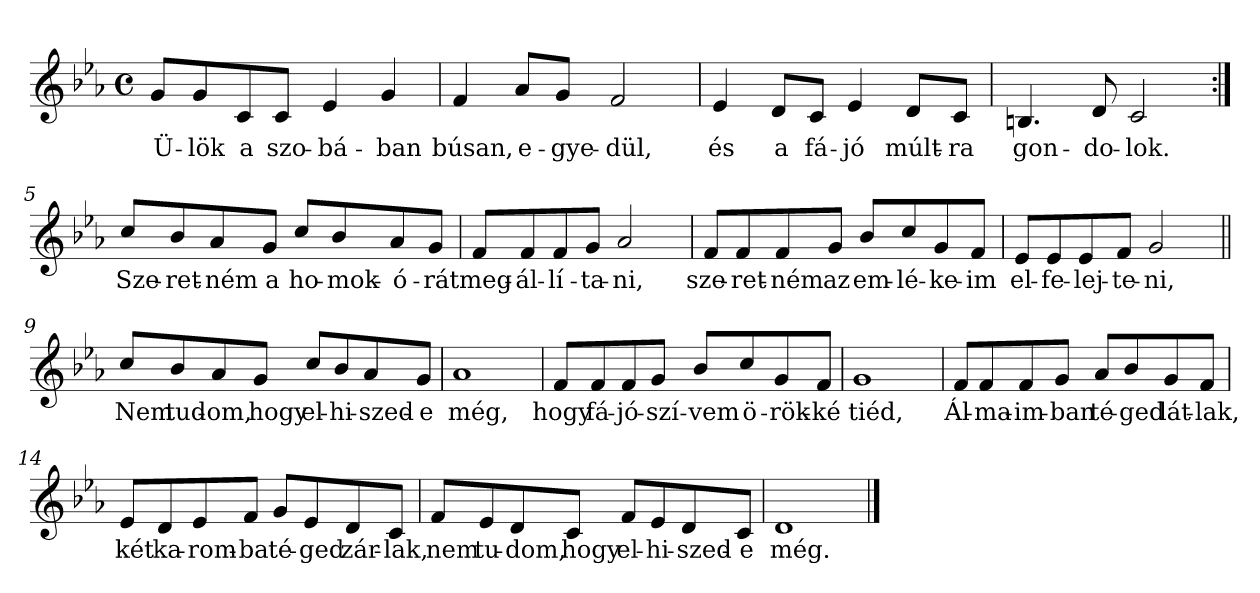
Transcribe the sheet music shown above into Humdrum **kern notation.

**kern	**text
*part1	*part1
*staff1	*staff1
*clefG2	*
*k[b-e-a-]	*
*c:	*
*M4/4	*
*met(c)	*
=1	=1
!	!LO:LY:b
8g/L	Ü-
!	!LO:LY:b
8g/	-lök
!	!LO:LY:b
8c/	a
!	!LO:LY:b
8c/J	szo-
!	!LO:LY:b
4e-/	-bá-
!	!LO:LY:b
4g/	-ban
=2	=2
!	!LO:LY:b
4f/	búsan,
!	!LO:LY:b
8a-/L	e-
!	!LO:LY:b
8g/J	-gye-
!	!LO:LY:b
2f/	-dül,
=3	=3
!	!LO:LY:b
4e-/	és
!	!LO:LY:b
8d/L	a
!	!LO:LY:b
8c/J	fá-
!	!LO:LY:b
4e-/	-jó
!	!LO:LY:b
8d/L	múlt-
!	!LO:LY:b
8c/J	-ra
=4	=4
!	!LO:LY:b
4.Bn/	gon-
!	!LO:LY:b
8d/	-do-
!	!LO:LY:b
2c/	-lok.
!!LO:LB:g=z
=5:|!	=5:|!
!	!LO:LY:b
8cc/L	Sze-
!	!LO:LY:b
8b-/	-ret-
!	!LO:LY:b
8a-/	-ném
!	!LO:LY:b
8g/J	a
!	!LO:LY:b
8cc/L	ho-
!	!LO:LY:b
8b-/	-mok-
!	!LO:LY:b
8a-/	-ó-
!	!LO:LY:b
8g/J	-rát
=6	=6
!	!LO:LY:b
8f/L	meg-
!	!LO:LY:b
8f/	-ál-
!	!LO:LY:b
8f/	-lí-
!	!LO:LY:b
8g/J	-ta-
!	!LO:LY:b
2a-/	-ni,
=7	=7
!	!LO:LY:b
8f/L	sze-
!	!LO:LY:b
8f/	-ret-
!	!LO:LY:b
8f/	-ném
!	!LO:LY:b
8g/J	az
!	!LO:LY:b
8b-/L	em-
!	!LO:LY:b
8cc/	-lé-
!	!LO:LY:b
8g/	-ke-
!	!LO:LY:b
8f/J	-im
=8	=8
!	!LO:LY:b
8e-/L	el-
!	!LO:LY:b
8e-/	-fe-
!	!LO:LY:b
8e-/	-lej-
!	!LO:LY:b
8f/J	-te-
!	!LO:LY:b
2g/	-ni,
!!LO:LB:g=z
=9||	=9||
!	!LO:LY:b
8cc/L	Nem
!	!LO:LY:b
8b-/	tud-
!	!LO:LY:b
8a-/	-om,
!	!LO:LY:b
8g/J	hogy
!	!LO:LY:b
8cc/L	el-
!	!LO:LY:b
8b-/	-hi-
!	!LO:LY:b
8a-/	-szed-
!	!LO:LY:b
8g/J	-e
=10	=10
!	!LO:LY:b
1a-	még,
=11	=11
!	!LO:LY:b
8f/L	hogy
!	!LO:LY:b
8f/	fá-
!	!LO:LY:b
8f/	-jó-
!	!LO:LY:b
8g/J	-szí-
!	!LO:LY:b
8b-/L	-vem
!	!LO:LY:b
8cc/	ö-
!	!LO:LY:b
8g/	-rök-
!	!LO:LY:b
8f/J	-ké
=12	=12
!	!LO:LY:b
1g	tiéd,
!!LO:LB:g=z
=13	=13
!	!LO:LY:b
8f/L	Ál-
!	!LO:LY:b
8f/	-ma-
!	!LO:LY:b
8f/	-im-
!	!LO:LY:b
8g/J	-ban
!	!LO:LY:b
8a-/L	té-
!	!LO:LY:b
8b-/	-ged
!	!LO:LY:b
8g/	lát-
!	!LO:LY:b
8f/J	-lak,
=14	=14
!	!LO:LY:b
8e-/L	két
!	!LO:LY:b
8d/	ka-
!	!LO:LY:b
8e-/	-rom-
!	!LO:LY:b
8f/J	-ba
!	!LO:LY:b
8g/L	té-
!	!LO:LY:b
8e-/	-ged
!	!LO:LY:b
8d/	zár-
!	!LO:LY:b
8c/J	-lak,
=15	=15
!	!LO:LY:b
8f/L	nem
!	!LO:LY:b
8e-/	tu-
!	!LO:LY:b
8d/	-dom,
!	!LO:LY:b
8c/J	hogy
!	!LO:LY:b
8f/L	el-
!	!LO:LY:b
8e-/	-hi-
!	!LO:LY:b
8d/	-szed-
!	!LO:LY:b
8c/J	-e
=16	=16
!	!LO:LY:b
1d	még.
==	==
*-	*-
